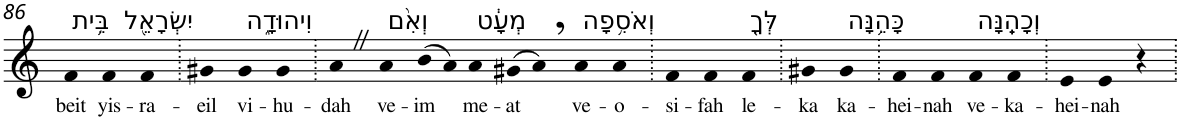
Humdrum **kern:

**kern	**text
*part1	*part1
*staff1	*staff1
*I"Piano	*
*I'Pno	*
!!LO:PB:g=z
*clefG2	*
*k[]	*
=86	=86
!LO:TX:a:t=בֵּ֥ית	!
!	!LO:LY:b
4f	beit
!LO:TX:a:t=יִשְׂרָאֵ֖ל	!
!	!LO:LY:b
4f	yis-
!	!LO:LY:b
4f	-ra-
=87.	=87.
!	!LO:LY:b
4g#X	-eil
!LO:TX:a:t=וִיהוּדָ֑ה	!
!	!LO:LY:b
4g#	vi-
!	!LO:LY:b
4g#	-hu-
=88.	=88.
!	!LO:LY:b
4aZ	-dah
!LO:TX:a:t=וְאִ֨ם	!
!	!LO:LY:b
4a	ve-
!	!LO:LY:b
(>8b	-im
8a)	.
!LO:TX:a:t=מְעָ֔ט	!
!	!LO:LY:b
4a	me-
!	!LO:LY:b
(>8g#X	-at
8a,)	.
!LO:TX:a:t=וְאֹסִ֥פָה	!
!	!LO:LY:b
4a	ve-
!	!LO:LY:b
4a	-o-
=89.	=89.
!	!LO:LY:b
4f	-si-
!	!LO:LY:b
4f	-fah
!LO:TX:a:t=לְּךָ֖	!
!	!LO:LY:b
4f	le-
=90.	=90.
!	!LO:LY:b
4g#X	-ka
!LO:TX:a:t=כָּהֵ֥נָּה	!
!	!LO:LY:b
4g#	ka-
=91.	=91.
!	!LO:LY:b
4f	-hei-
!	!LO:LY:b
4f	-nah
!LO:TX:a:t=וְכָהֵֽנָּה	!
!	!LO:LY:b
4f	ve-
!	!LO:LY:b
4f	-ka-
=92.	=92.
!	!LO:LY:b
4e	-hei-
!	!LO:LY:b
4e	-nah
4r	.
=.	=.
*-	*-
